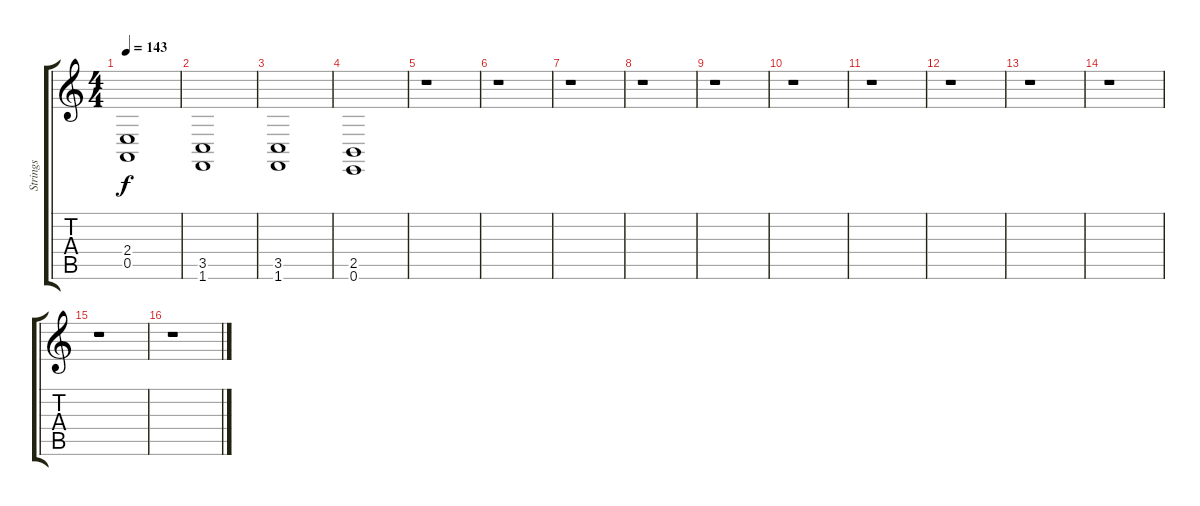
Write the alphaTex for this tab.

\track ("Strings" "Strings") {instrument pad2warm}
\staff {score tabs}
\tuning (E4 B3 G3 D3 A2 E2) {hide}
\ts (4 4)
\tempo 143
\clef g2
\ks c
(2.4 0.5).1{dy f} |
(3.5 1.6).1 |
(3.5 1.6).1 |
(2.5 0.6).1 |
r.1 |
r.1 |
r.1 |
r.1 |
r.1 |
r.1 |
r.1 |
r.1 |
r.1 |
r.1 |
r.1 |
r.1
